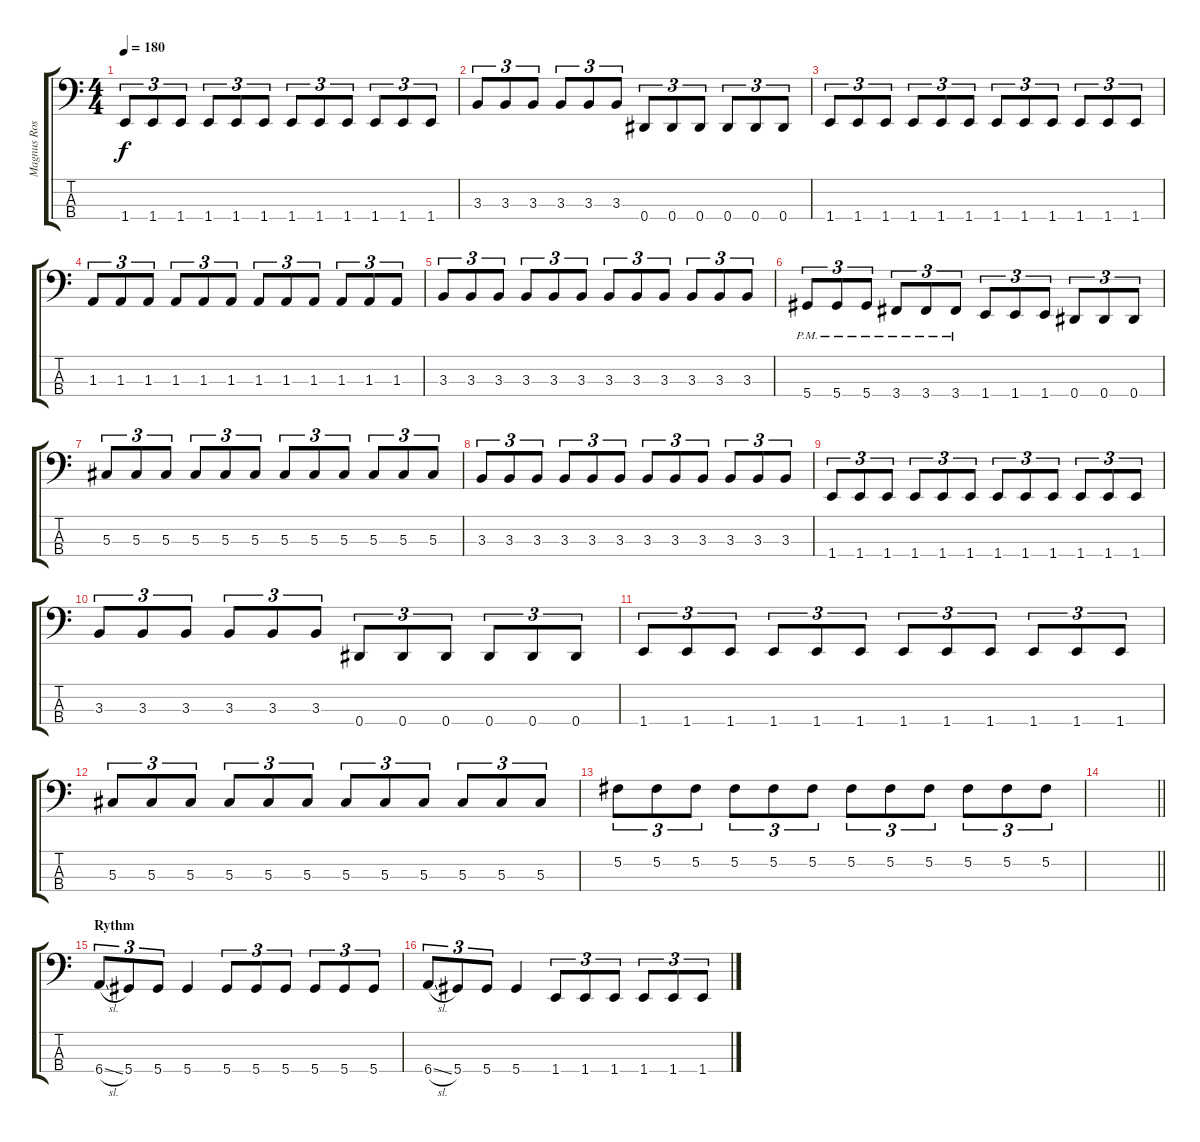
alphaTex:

\track ("Magnus Rosén" "Magnus Ros") {instrument electricbassfinger}
\staff {score tabs}
\tuning (Gb2 Db2 Ab1 Eb1) {hide}
\ts (4 4)
\tempo 180
\clef f4
\ks c
1.4.8{tu (3 2) dy f} 1.4.8{tu (3 2)} 1.4.8{tu (3 2)} 1.4.8{tu (3 2)} 1.4.8{tu (3 2)} 1.4.8{tu (3 2)} 1.4.8{tu (3 2)} 1.4.8{tu (3 2)} 1.4.8{tu (3 2)} 1.4.8{tu (3 2)} 1.4.8{tu (3 2)} 1.4.8{tu (3 2)} |
3.3.8{tu (3 2)} 3.3.8{tu (3 2)} 3.3.8{tu (3 2)} 3.3.8{tu (3 2)} 3.3.8{tu (3 2)} 3.3.8{tu (3 2)} 0.4.8{tu (3 2)} 0.4.8{tu (3 2)} 0.4.8{tu (3 2)} 0.4.8{tu (3 2)} 0.4.8{tu (3 2)} 0.4.8{tu (3 2)} |
1.4.8{tu (3 2)} 1.4.8{tu (3 2)} 1.4.8{tu (3 2)} 1.4.8{tu (3 2)} 1.4.8{tu (3 2)} 1.4.8{tu (3 2)} 1.4.8{tu (3 2)} 1.4.8{tu (3 2)} 1.4.8{tu (3 2)} 1.4.8{tu (3 2)} 1.4.8{tu (3 2)} 1.4.8{tu (3 2)} |
1.3.8{tu (3 2)} 1.3.8{tu (3 2)} 1.3.8{tu (3 2)} 1.3.8{tu (3 2)} 1.3.8{tu (3 2)} 1.3.8{tu (3 2)} 1.3.8{tu (3 2)} 1.3.8{tu (3 2)} 1.3.8{tu (3 2)} 1.3.8{tu (3 2)} 1.3.8{tu (3 2)} 1.3.8{tu (3 2)} |
3.3.8{tu (3 2)} 3.3.8{tu (3 2)} 3.3.8{tu (3 2)} 3.3.8{tu (3 2)} 3.3.8{tu (3 2)} 3.3.8{tu (3 2)} 3.3.8{tu (3 2)} 3.3.8{tu (3 2)} 3.3.8{tu (3 2)} 3.3.8{tu (3 2)} 3.3.8{tu (3 2)} 3.3.8{tu (3 2)} |
5.4{pm}.8{tu (3 2)} 5.4{pm}.8{tu (3 2)} 5.4{pm}.8{tu (3 2)} 3.4{pm}.8{tu (3 2)} 3.4{pm}.8{tu (3 2)} 3.4{pm}.8{tu (3 2)} 1.4.8{tu (3 2)} 1.4.8{tu (3 2)} 1.4.8{tu (3 2)} 0.4.8{tu (3 2)} 0.4.8{tu (3 2)} 0.4.8{tu (3 2)} |
5.3.8{tu (3 2)} 5.3.8{tu (3 2)} 5.3.8{tu (3 2)} 5.3.8{tu (3 2)} 5.3.8{tu (3 2)} 5.3.8{tu (3 2)} 5.3.8{tu (3 2)} 5.3.8{tu (3 2)} 5.3.8{tu (3 2)} 5.3.8{tu (3 2)} 5.3.8{tu (3 2)} 5.3.8{tu (3 2)} |
3.3.8{tu (3 2)} 3.3.8{tu (3 2)} 3.3.8{tu (3 2)} 3.3.8{tu (3 2)} 3.3.8{tu (3 2)} 3.3.8{tu (3 2)} 3.3.8{tu (3 2)} 3.3.8{tu (3 2)} 3.3.8{tu (3 2)} 3.3.8{tu (3 2)} 3.3.8{tu (3 2)} 3.3.8{tu (3 2)} |
1.4.8{tu (3 2)} 1.4.8{tu (3 2)} 1.4.8{tu (3 2)} 1.4.8{tu (3 2)} 1.4.8{tu (3 2)} 1.4.8{tu (3 2)} 1.4.8{tu (3 2)} 1.4.8{tu (3 2)} 1.4.8{tu (3 2)} 1.4.8{tu (3 2)} 1.4.8{tu (3 2)} 1.4.8{tu (3 2)} |
3.3.8{tu (3 2)} 3.3.8{tu (3 2)} 3.3.8{tu (3 2)} 3.3.8{tu (3 2)} 3.3.8{tu (3 2)} 3.3.8{tu (3 2)} 0.4.8{tu (3 2)} 0.4.8{tu (3 2)} 0.4.8{tu (3 2)} 0.4.8{tu (3 2)} 0.4.8{tu (3 2)} 0.4.8{tu (3 2)} |
1.4.8{tu (3 2)} 1.4.8{tu (3 2)} 1.4.8{tu (3 2)} 1.4.8{tu (3 2)} 1.4.8{tu (3 2)} 1.4.8{tu (3 2)} 1.4.8{tu (3 2)} 1.4.8{tu (3 2)} 1.4.8{tu (3 2)} 1.4.8{tu (3 2)} 1.4.8{tu (3 2)} 1.4.8{tu (3 2)} |
5.3.8{tu (3 2)} 5.3.8{tu (3 2)} 5.3.8{tu (3 2)} 5.3.8{tu (3 2)} 5.3.8{tu (3 2)} 5.3.8{tu (3 2)} 5.3.8{tu (3 2)} 5.3.8{tu (3 2)} 5.3.8{tu (3 2)} 5.3.8{tu (3 2)} 5.3.8{tu (3 2)} 5.3.8{tu (3 2)} |
5.2.8{tu (3 2)} 5.2.8{tu (3 2)} 5.2.8{tu (3 2)} 5.2.8{tu (3 2)} 5.2.8{tu (3 2)} 5.2.8{tu (3 2)} 5.2.8{tu (3 2)} 5.2.8{tu (3 2)} 5.2.8{tu (3 2)} 5.2.8{tu (3 2)} 5.2.8{tu (3 2)} 5.2.8{tu (3 2)} |
\barLineRight lightlight
|
\section ("" "Rythm")
6.4{sl}.8{tu (3 2)} 5.4.8{tu (3 2)} 5.4.8{tu (3 2)} 5.4.4 5.4.8{tu (3 2)} 5.4.8{tu (3 2)} 5.4.8{tu (3 2)} 5.4.8{tu (3 2)} 5.4.8{tu (3 2)} 5.4.8{tu (3 2)} |
6.4{sl}.8{tu (3 2)} 5.4.8{tu (3 2)} 5.4.8{tu (3 2)} 5.4.4 1.4.8{tu (3 2)} 1.4.8{tu (3 2)} 1.4.8{tu (3 2)} 1.4.8{tu (3 2)} 1.4.8{tu (3 2)} 1.4.8{tu (3 2)}
